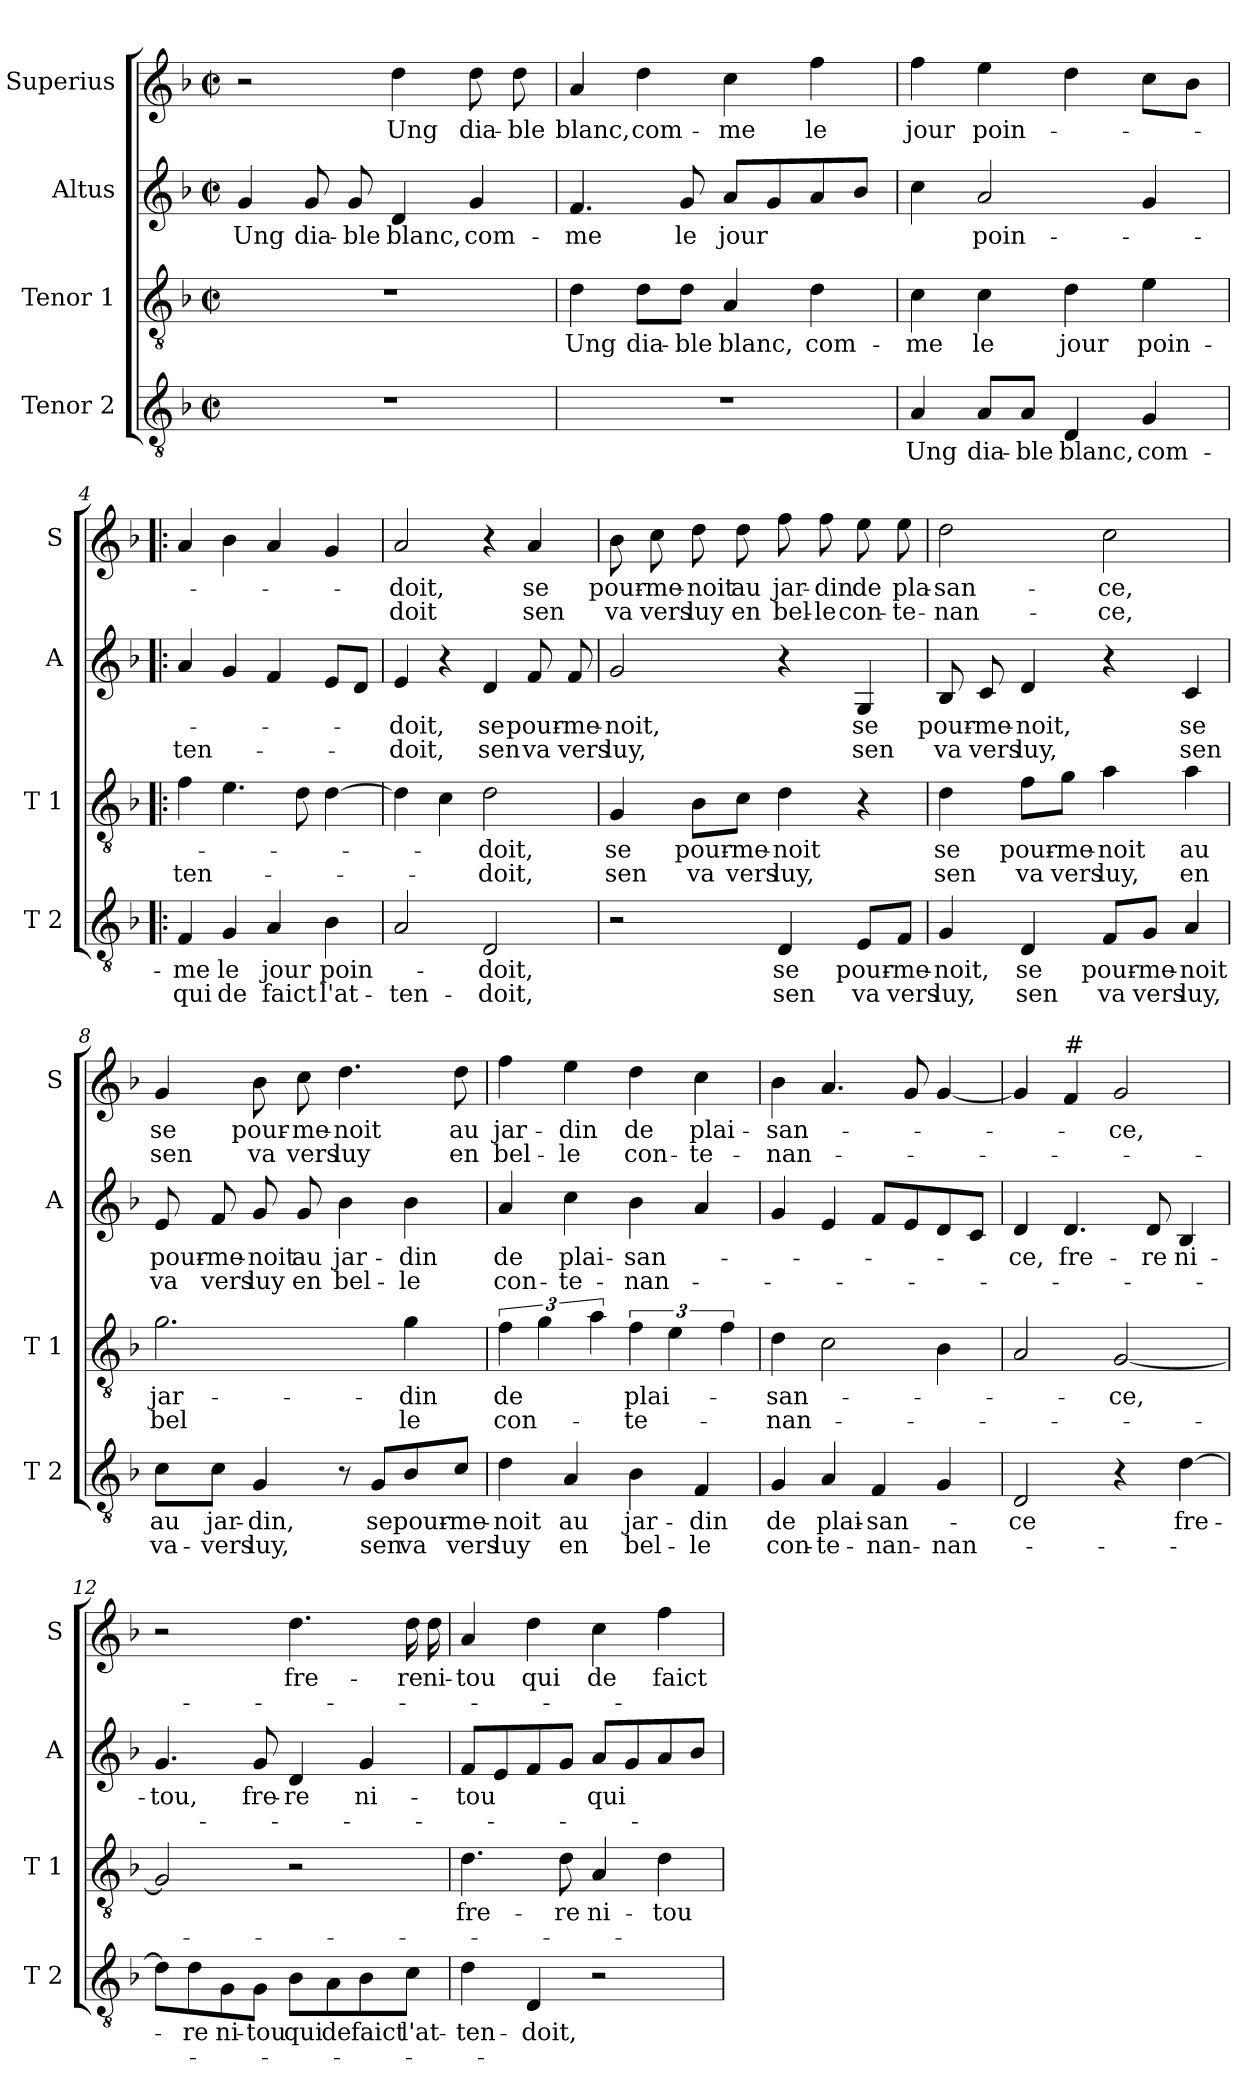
**kern	**text	**text	**kern	**text	**text	**kern	**text	**text	**kern	**text	**text
*part4	*part4	*part4	*part3	*part3	*part3	*part2	*part2	*part2	*part1	*part1	*part1
*staff4	*staff4	*staff4	*staff3	*staff3	*staff3	*staff2	*staff2	*staff2	*staff1	*staff1	*staff1
*I"Tenor 2	*	*	*I"Tenor 1	*	*	*I"Altus	*	*	*I"Superius	*	*
*I'T 2	*	*	*I'T 1	*	*	*I'A	*	*	*I'S	*	*
*clefGv2	*	*	*clefGv2	*	*	*clefG2	*	*	*clefG2	*	*
*k[b-]	*	*	*k[b-]	*	*	*k[b-]	*	*	*k[b-]	*	*
*F:	*	*	*F:	*	*	*F:	*	*	*F:	*	*
*M2/2	*	*	*M2/2	*	*	*M2/2	*	*	*M2/2	*	*
*met(c|)	*	*	*met(c|)	*	*	*met(c|)	*	*	*met(c|)	*	*
=1	=1	=1	=1	=1	=1	=1	=1	=1	=1	=1	=1
1r	.	.	1r	.	.	4g/	Ung	.	2r	.	.
.	.	.	.	.	.	8g/	dia-	.	.	.	.
.	.	.	.	.	.	8g/	-ble	.	.	.	.
.	.	.	.	.	.	4d/	blanc,	.	4dd\	Ung	.
.	.	.	.	.	.	4g/	com-	.	8dd\	dia-	.
.	.	.	.	.	.	.	.	.	8dd\	-ble	.
=2	=2	=2	=2	=2	=2	=2	=2	=2	=2	=2	=2
1r	.	.	4d\	Ung	.	4.f/	-me	.	4a/	blanc,	.
.	.	.	8d\L	dia-	.	.	.	.	4dd\	com-	.
.	.	.	8d\J	-ble	.	8g/	le	.	.	.	.
.	.	.	4A/	blanc,	.	8a/L	jour	.	4cc\	-me	.
.	.	.	.	.	.	8g/	.	.	.	.	.
.	.	.	4d\	com-	.	8a/	.	.	4ff\	le	.
.	.	.	.	.	.	8b-/J	.	.	.	.	.
=3	=3	=3	=3	=3	=3	=3	=3	=3	=3	=3	=3
4A/	Ung	.	4c\	-me	.	4cc\	.	.	4ff\	jour	.
8A/L	dia-	.	4c\	le	.	2a/	poin-	.	4ee\	poin-	.
8A/J	-ble	.	.	.	.	.	.	.	.	.	.
4D/	blanc,	.	4d\	jour	.	.	.	.	4dd\	.	.
4G/	com-	.	4e\	poin-	.	4g/	.	.	8cc\L	.	.
.	.	.	.	.	.	.	.	.	8b-\J	.	.
=4!|:	=4!|:	=4!|:	=4!|:	=4!|:	=4!|:	=4!|:	=4!|:	=4!|:	=4!|:	=4!|:	=4!|:
4F/	-me	qui	4f\	.	ten-	4a/	.	ten-	4a/	.	.
4G/	le	de	4.e\	.	.	4g/	.	.	4b-\	.	.
4A/	jour	faict	.	.	.	4f/	.	.	4a/	.	.
.	.	.	8d\	.	.	.	.	.	.	.	.
4B-\	poin-	l'at-	[4d\	.	.	8e/L	.	.	4g/	.	.
.	.	.	.	.	.	8d/J	.	.	.	.	.
=5	=5	=5	=5	=5	=5	=5	=5	=5	=5	=5	=5
2A/	.	-ten-	4d\]	.	.	4e/	-doit,	-doit,	2a/	-doit,	doit
.	.	.	4c\	.	.	4r	.	.	.	.	.
2D/	-doit,	-doit,	2d\	-doit,	-doit,	4d/	se	sen	4r	.	.
.	.	.	.	.	.	8f/	pour-	va	4a/	se	sen
.	.	.	.	.	.	8f/	-me-	vers	.	.	.
!!LO:LB:g=z
=6	=6	=6	=6	=6	=6	=6	=6	=6	=6	=6	=6
2r	.	.	4G/	se	sen	2g/	-noit,	luy,	8b-\	pour-	va
.	.	.	.	.	.	.	.	.	8cc\	-me-	vers
.	.	.	8B-\L	pour-	va	.	.	.	8dd\	-noit	luy
.	.	.	8c\J	-me-	vers	.	.	.	8dd\	au	en
4D/	se	sen	4d\	-noit	luy,	4r	.	.	8ff\	jar-	bel-
.	.	.	.	.	.	.	.	.	8ff\	-din	-le
8E/L	pour-	va	4r	.	.	4G/	se	sen	8ee\	de	con-
8F/J	-me-	vers	.	.	.	.	.	.	8ee\	pla-	-te-
=7	=7	=7	=7	=7	=7	=7	=7	=7	=7	=7	=7
4G/	-noit,	luy,	4d\	se	sen	8B-/	pour-	va	2dd\	-san-	-nan-
.	.	.	.	.	.	8c/	-me-	vers	.	.	.
4D/	se	sen	8f\L	pour-	va	4d/	-noit,	luy,	.	.	.
.	.	.	8g\J	-me-	vers	.	.	.	.	.	.
8F/L	pour-	va	4a\	-noit	luy,	4r	.	.	2cc\	-ce,	-ce,
8G/J	-me-	vers	.	.	.	.	.	.	.	.	.
4A/	-noit	luy,	4a\	au	en	4c/	se	sen	.	.	.
=8	=8	=8	=8	=8	=8	=8	=8	=8	=8	=8	=8
8c\L	au	va-	2.g\	jar-	bel	8e/	pour-	va	4g/	se	sen
8c\J	jar-	-vers	.	.	.	8f/	-me-	vers	.	.	.
4G/	-din,	luy,	.	.	.	8g/	-noit	luy	8b-\	pour-	va
.	.	.	.	.	.	8g/	au	en	8cc\	-me-	vers
8r	.	.	.	.	.	4b-\	jar-	bel-	4.dd\	-noit	luy
8G/L	se	sen	.	.	.	.	.	.	.	.	.
8B-/	pour-	va	4g\	-din	le	4b-\	-din	-le	.	.	.
8c/J	-me-	vers	.	.	.	.	.	.	8dd\	au	en
=9	=9	=9	=9	=9	=9	=9	=9	=9	=9	=9	=9
4d\	-noit	luy	6f\	de	con-	4a/	de	con-	4ff\	jar-	bel-
.	.	.	6g\	.	.	.	.	.	.	.	.
4A/	au	en	.	.	.	4cc\	plai-	-te-	4ee\	-din	-le
.	.	.	6a\	.	.	.	.	.	.	.	.
4B-\	jar-	bel-	6f\	plai-	-te-	4b-\	-san-	-nan-	4dd\	de	con-
.	.	.	6e\	.	.	.	.	.	.	.	.
4F/	-din	-le	.	.	.	4a/	.	.	4cc\	plai-	-te-
.	.	.	6f\	.	.	.	.	.	.	.	.
!!LO:LB:g=z
=10	=10	=10	=10	=10	=10	=10	=10	=10	=10	=10	=10
4G/	de	con-	4d\	-san-	-nan-	4g/	.	.	4b-\	-san-	-nan-
4A/	plai-	-te-	2c\	.	.	4e/	.	.	4.a/	.	.
4F/	-san-	-nan-	.	.	.	8f/L	.	.	.	.	.
.	.	.	.	.	.	8e/	.	.	8g/	.	.
4G/	.	-nan-	4B-\	.	.	8d/	.	.	[4g/	.	.
.	.	.	.	.	.	8c/J	.	.	.	.	.
=11	=11	=11	=11	=11	=11	=11	=11	=11	=11	=11	=11
2D/	-ce	.	2A/	.	.	4d/	-ce,	.	4g/]	.	.
!	!	!	!	!	!	!	!	!	!LO:TX:a:t=#	!	!
.	.	.	.	.	.	4.d/	fre-	.	4f/	.	.
4r	.	.	[2G/	-ce,	.	.	.	.	2g/	-ce,	.
.	.	.	.	.	.	8d/	-re	.	.	.	.
[4d\	fre-	.	.	.	.	4B-/	ni-	.	.	.	.
=12	=12	=12	=12	=12	=12	=12	=12	=12	=12	=12	=12
8d\L]	.	.	2G/]	.	.	4.g/	-tou,	.	2r	.	.
8d\	-re	.	.	.	.	.	.	.	.	.	.
8G\	ni-	.	.	.	.	.	.	.	.	.	.
8G\J	-tou	.	.	.	.	8g/	fre-	.	.	.	.
8B-\L	qui	.	2r	.	.	4d/	-re	.	4.dd\	fre-	.
8A\	de	.	.	.	.	.	.	.	.	.	.
8B-\	faict	.	.	.	.	4g/	ni-	.	.	.	.
8c\J	l'at-	.	.	.	.	.	.	.	16dd\	-re	.
.	.	.	.	.	.	.	.	.	16dd\	ni-	.
=13	=13	=13	=13	=13	=13	=13	=13	=13	=13	=13	=13
4d\	-ten-	.	4.d\	fre-	.	8f/L	-tou	.	4a/	-tou	.
.	.	.	.	.	.	8e/	.	.	.	.	.
4D/	-doit,	.	.	.	.	8f/	.	.	4dd\	qui	.
.	.	.	8d\	-re	.	8g/J	.	.	.	.	.
2r	.	.	4A/	ni-	.	8a/L	qui	.	4cc\	de	.
.	.	.	.	.	.	8g/	.	.	.	.	.
.	.	.	4d\	-tou	.	8a/	.	.	4ff\	faict	.
.	.	.	.	.	.	8b-/J	.	.	.	.	.
=	=	=	=	=	=	=	=	=	=	=	=
*-	*-	*-	*-	*-	*-	*-	*-	*-	*-	*-	*-
